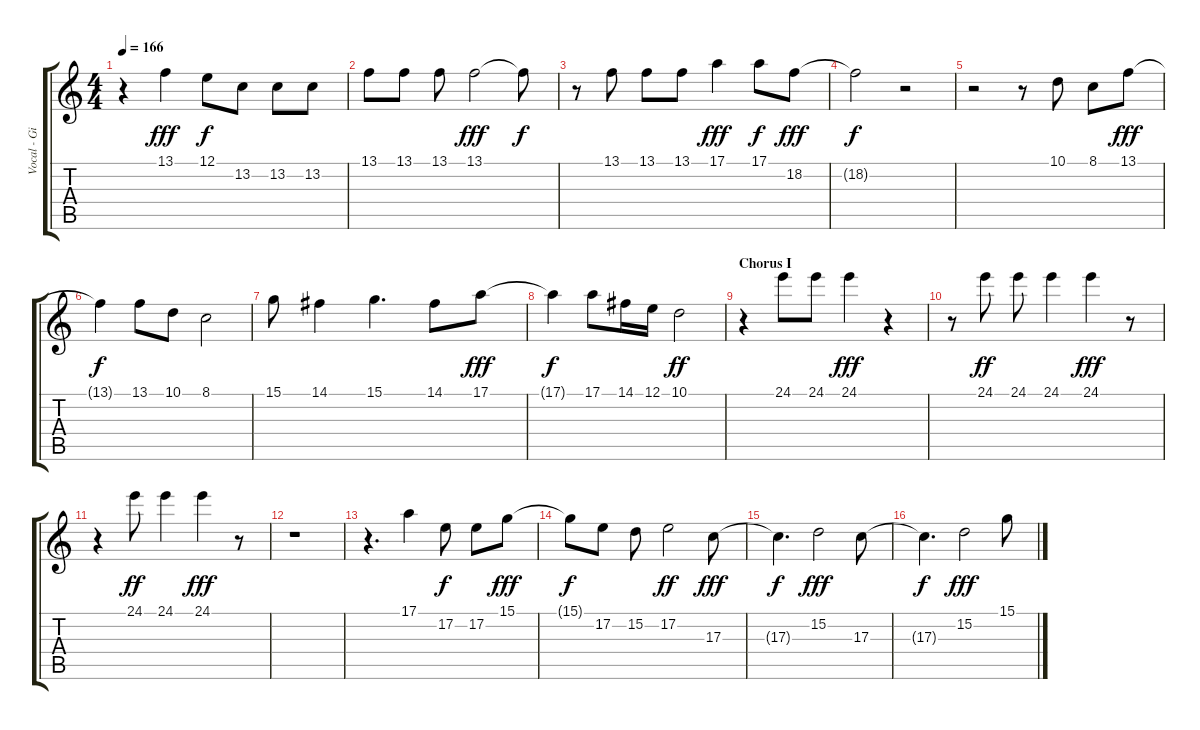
\track ("Vocal - Gillan" "Vocal - Gi") {instrument lead2sawtooth}
\staff {score tabs}
\tuning (E4 B3 G3 D3 A2 E2) {hide}
\ts (4 4)
\tempo 166
\clef g2
\ks c
r.4{dy fff} 13.1.4 12.1.8{dy f} 13.2.8 13.2.8 13.2.8 |
13.1.8 13.1.8 13.1.8 13.1.2{dy fff} 13.1{t}.8{dy f} |
r.8 13.1.8 13.1.8 13.1.8 17.1.4{dy fff} 17.1.8{dy f} 18.2.8{dy fff} |
18.2{t}.2{dy f} r.2 |
r.2 r.8 10.1.8 8.1.8 13.1.8{dy fff} |
13.1{t}.4{dy f} 13.1.8 10.1.8 8.1.2 |
15.1.8 14.1.4 15.1.4{d} 14.1.8 17.1.8{dy fff} |
17.1{t}.4{dy f} 17.1.8 14.1.16 12.1.16 10.1.2{dy ff} |
\section ("" "Chorus I")
r.4 24.1.8 24.1.8 24.1.4{dy fff} r.4 |
r.8 24.1.8{dy ff} 24.1.8 24.1.4 24.1.4{dy fff} r.8 |
r.4 24.1.8{dy ff} 24.1.4 24.1.4{dy fff} r.8 |
r.1 |
r.4{d} 17.1.4 17.2.8{dy f} 17.2.8 15.1.8{dy fff} |
15.1{t}.8{dy f} 17.2.8 15.2.8 17.2.2{dy ff} 17.3.8{dy fff} |
17.3{t}.4{d dy f} 15.2.2{dy fff} 17.3.8 |
17.3{t}.4{d dy f} 15.2.2{dy fff} 15.1.8
